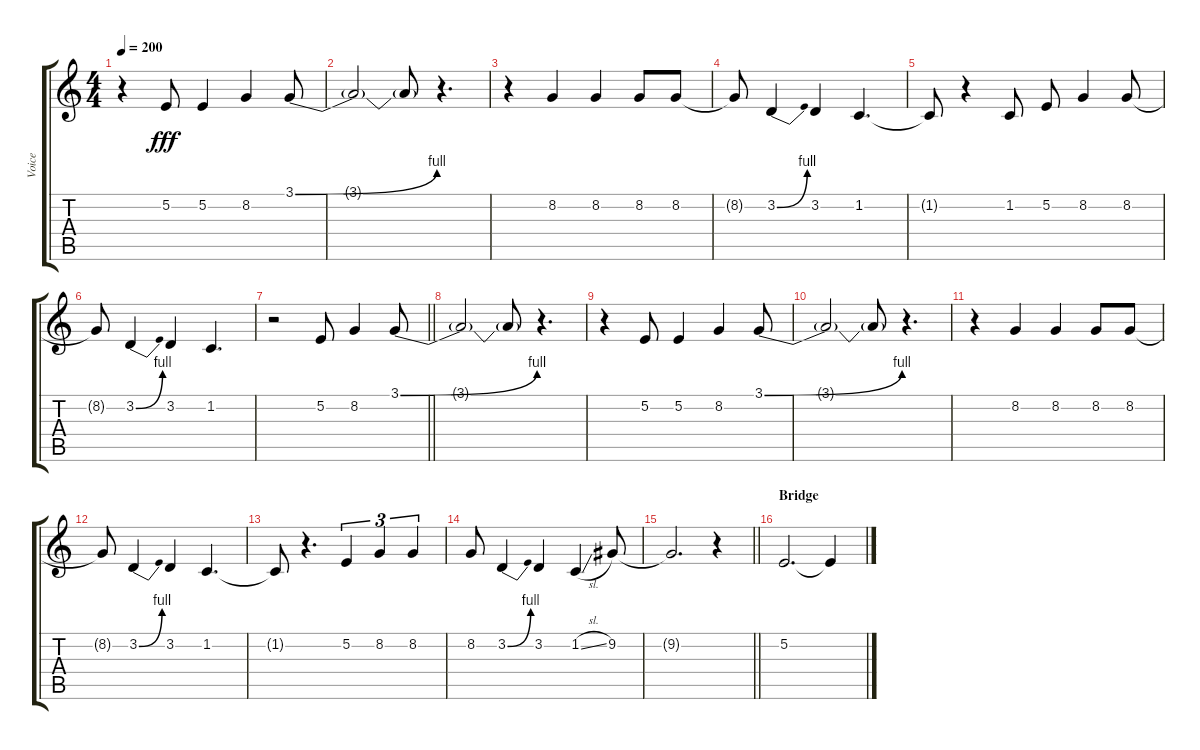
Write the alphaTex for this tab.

\track ("Voice" "Voice") {instrument lead1square}
\staff {score tabs}
\tuning (E4 B3 G3 D3 A2 E2) {hide}
\ts (4 4)
\tempo 200
\clef g2
\ks c
r.4{dy fff} 5.2.8 5.2.4 8.2.4 3.1{be (bend 0 0 60 4)}.8 |
3.1{t}.2 3.1{t}.8 r.4{d} |
r.4 8.2.4 8.2.4 8.2.8 8.2.8 |
8.2{t}.8 3.2{be (bend 0 0 60 4)}.4 3.2.4 1.2.4{d} |
1.2{t}.8 r.4 1.2.8 5.2.8 8.2.4 8.2.8 |
8.2{t}.8 3.2{be (bend 0 0 60 4)}.4 3.2.4 1.2.4{d} |
\barLineRight lightlight
r.2 5.2.8 8.2.4 3.1{be (bend 0 0 60 4)}.8 |
3.1{t}.2 3.1{t}.8 r.4{d} |
r.4 5.2.8 5.2.4 8.2.4 3.1{be (bend 0 0 60 4)}.8 |
3.1{t}.2 3.1{t}.8 r.4{d} |
r.4 8.2.4 8.2.4 8.2.8 8.2.8 |
8.2{t}.8 3.2{be (bend 0 0 60 4)}.4 3.2.4 1.2.4{d} |
1.2{t}.8 r.4{d} 5.2.4{tu (3 2)} 8.2.4{tu (3 2)} 8.2.4{tu (3 2)} |
8.2.8 3.2{be (bend 0 0 60 4)}.4 3.2.4 1.2{sl}.4 9.2.8 |
\barLineRight lightlight
9.2{t}.2{d} r.4 |
\section ("" "Bridge")
5.2.2{d} 5.2{t}.4
